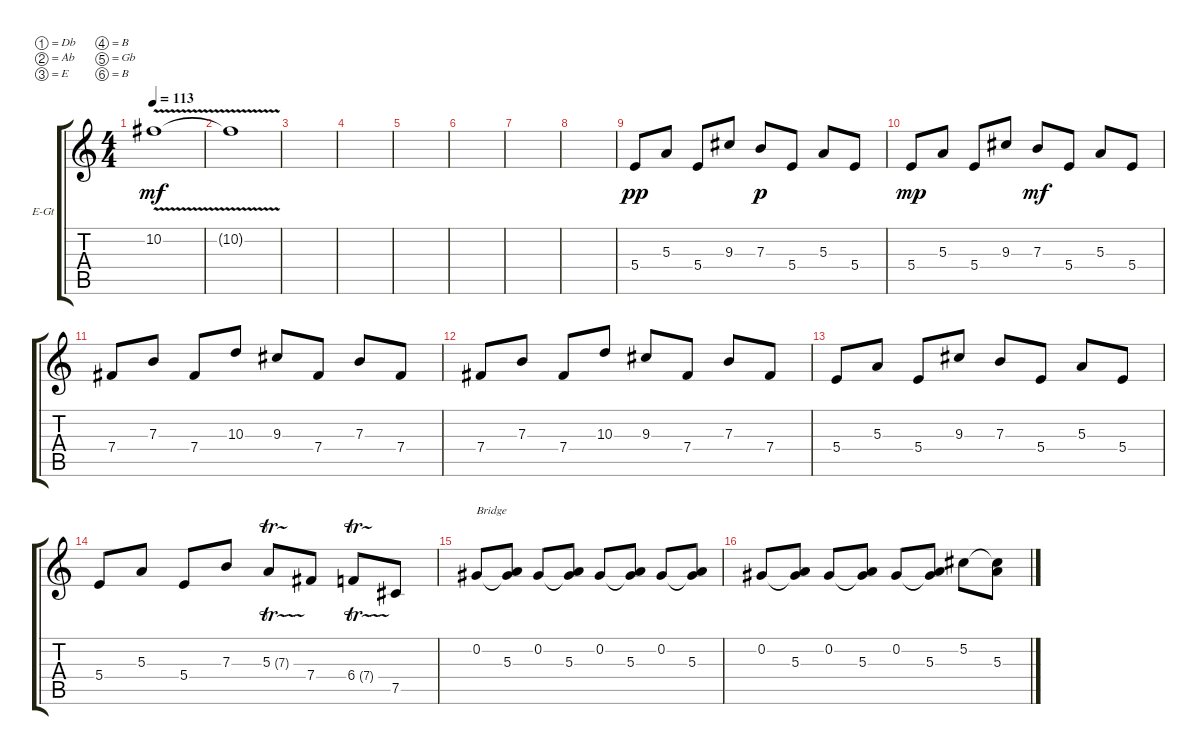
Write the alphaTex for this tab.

\bracketExtendMode groupsimilarinstruments
\firstSystemTrackNameOrientation horizontal
\otherSystemsTrackNameOrientation horizontal
\track ("Solo Guitar" "E-Gt") {instrument distortionguitar}
\staff {score tabs}
\tuning (Db4 Ab3 E3 B2 Gb2 B1)
\ts (4 4)
\tempo 113
\clef g2
\ks c
10.2{v}.1{dy mf} |
10.2{v t}.1 |
|
|
|
|
|
|
5.4.8{dy pp} 5.3.8 5.4.8 9.3.8 7.3.8{dy p} 5.4.8 5.3.8 5.4.8 |
5.4.8{dy mp} 5.3.8 5.4.8 9.3.8 7.3.8{dy mf} 5.4.8 5.3.8 5.4.8 |
7.4.8 7.3.8 7.4.8 10.3.8 9.3.8 7.4.8 7.3.8 7.4.8 |
7.4.8 7.3.8 7.4.8 10.3.8 9.3.8 7.4.8 7.3.8 7.4.8 |
5.4.8 5.3.8 5.4.8 9.3.8 7.3.8 5.4.8 5.3.8 5.4.8 |
5.4.8 5.3.8 5.4.8 7.3.8 5.3{tr (7 16)}.8 7.4.8 6.4{tr (7 16)}.8 7.5.8 |
0.2.8{txt "Bridge"} (5.3 0.2{t}).8 0.2.8 (5.3 0.2{t}).8 0.2.8 (5.3 0.2{t}).8 0.2.8 (5.3 0.2{t}).8 |
0.2.8 (5.3 0.2{t}).8 0.2.8 (5.3 0.2{t}).8 0.2.8 (5.3 0.2{t}).8 5.2.8 (5.3 5.2{t}).8
